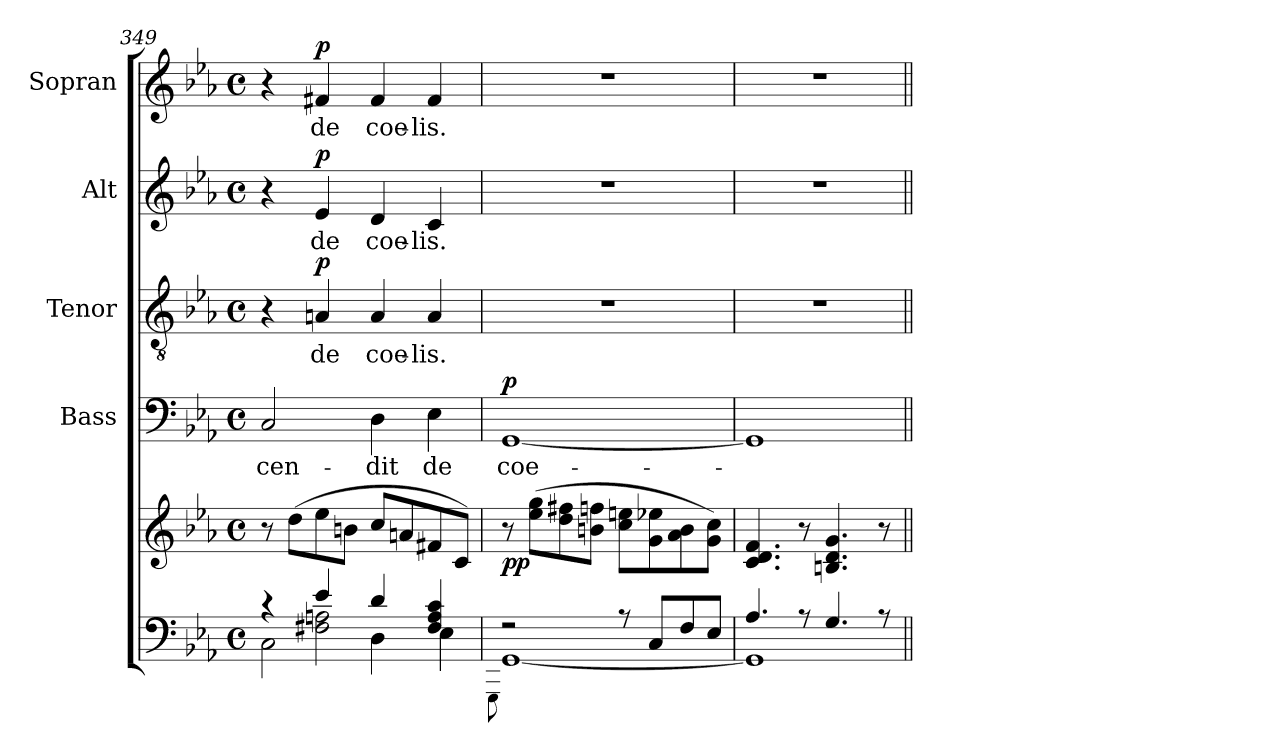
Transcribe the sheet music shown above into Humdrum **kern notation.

**kern	**kern	**dynam	**kern	**text	**dynam	**kern	**text	**dynam	**kern	**text	**dynam	**kern	**text	**dynam
*part5	*part5	*part5	*part4	*part4	*part4	*part3	*part3	*part3	*part2	*part2	*part2	*part1	*part1	*part1
*staff6	*staff5	*staff5/6	*staff4	*staff4	*staff4	*staff3	*staff3	*staff3	*staff2	*staff2	*staff2	*staff1	*staff1	*staff1
*	*	*	*I"Bass	*	*	*I"Tenor	*	*	*I"Alt	*	*	*I"Sopran	*	*
*	*	*	*I'B.	*	*	*I'T.	*	*	*I'A.	*	*	*I'S.	*	*
!!LO:LB:g=z
*clefF4	*clefG2	*	*clefF4	*	*	*clefGv2	*	*	*clefG2	*	*	*clefG2	*	*
*k[b-e-a-]	*k[b-e-a-]	*	*k[b-e-a-]	*	*	*k[b-e-a-]	*	*	*k[b-e-a-]	*	*	*k[b-e-a-]	*	*
*E-:	*E-:	*	*E-:	*	*	*E-:	*	*	*E-:	*	*	*E-:	*	*
*M4/4	*M4/4	*	*M4/4	*	*	*M4/4	*	*	*M4/4	*	*	*M4/4	*	*
*met(c)	*met(c)	*	*met(c)	*	*	*met(c)	*	*	*met(c)	*	*	*met(c)	*	*
=349	=349	=349	=349	=349	=349	=349	=349	=349	=349	=349	=349	=349	=349	=349
*^	*	*	*	*	*	*	*	*	*	*	*	*	*	*
*	*^	*	*	*	*	*	*	*	*	*	*	*	*	*	*
!	!	!	!	!	!	!LO:LY:b	!	!	!	!	!	!	!	!	!	!
4rB	2C\	4ryy	8r	.	2C/	-cen-	.	4r	.	.	4r	.	.	4r	.	.
.	.	.	(>8dd\L	.	.	.	.	.	.	.	.	.	.	.	.	.
!	!	!	!	!	!	!	!	!	!LO:LY:b	!LO:DY:a	!	!LO:LY:b	!LO:DY:a	!	!LO:LY:b	!LO:DY:a
4e-/	.	2F#X\ 2An\	8ee-\	.	.	.	.	4An/	de	p	4e-/	de	p	4f#X/	de	p
.	.	.	8bn\J	.	.	.	.	.	.	.	.	.	.	.	.	.
!	!	!	!	!	!	!LO:LY:b	!	!	!LO:LY:b	!	!	!LO:LY:b	!	!	!LO:LY:b	!
4d/	4D\	.	8cc/L	.	4D\	-dit	.	4A/	coe-	.	4d/	coe-	.	4f#/	coe-	.
.	.	.	8an/	.	.	.	.	.	.	.	.	.	.	.	.	.
!	!	!	!	!	!	!LO:LY:b	!	!	!LO:LY:b	!	!	!LO:LY:b	!	!	!LO:LY:b	!
4F#/ 4A/ 4c/	4E-\	4ryy	8f#X/	.	4E-\	de	.	4A/	-lis.	.	4c/	-lis.	.	4f#/	-lis.	.
.	.	.	8c/J)	.	.	.	.	.	.	.	.	.	.	.	.	.
*	*v	*v	*	*	*	*	*	*	*	*	*	*	*	*	*	*
=350	=350	=350	=350	=350	=350	=350	=350	=350	=350	=350	=350	=350	=350	=350	=350
.	8qqGGG\	.	.	.	.	.	.	.	.	.	.	.	.	.	.
!	!	!	!LO:DY:b	!	!LO:LY:b	!LO:DY:a	!	!	!	!	!	!	!	!	!
2rF	[<1GG	8r	pp	[1GG	coe-	p	1r	.	.	1r	.	.	1r	.	.
.	.	(>8ee-\ 8gg\L	.	.	.	.	.	.	.	.	.	.	.	.	.
.	.	8dd\ 8ff#X\	.	.	.	.	.	.	.	.	.	.	.	.	.
.	.	8bn\ 8ffn\J	.	.	.	.	.	.	.	.	.	.	.	.	.
8rA	.	8cc\ 8een\L	.	.	.	.	.	.	.	.	.	.	.	.	.
8C/L	.	8g\ 8ee-X\	.	.	.	.	.	.	.	.	.	.	.	.	.
8F/	.	8a-\ 8b\	.	.	.	.	.	.	.	.	.	.	.	.	.
8E-/J	.	8g\ 8cc\J)	.	.	.	.	.	.	.	.	.	.	.	.	.
=351	=351	=351	=351	=351	=351	=351	=351	=351	=351	=351	=351	=351	=351	=351	=351
4.A-/	1GG]	4.c/ 4.d/ 4.f/	.	1GG]	.	.	1r	.	.	1r	.	.	1r	.	.
8rA	.	8r	.	.	.	.	.	.	.	.	.	.	.	.	.
4.G/	.	4.Bn/ 4.d/ 4.g/	.	.	.	.	.	.	.	.	.	.	.	.	.
8rA	.	8r	.	.	.	.	.	.	.	.	.	.	.	.	.
*v	*v	*	*	*	*	*	*	*	*	*	*	*	*	*	*
=||	=||	=||	=||	=||	=||	=||	=||	=||	=||	=||	=||	=||	=||	=||
*-	*-	*-	*-	*-	*-	*-	*-	*-	*-	*-	*-	*-	*-	*-
